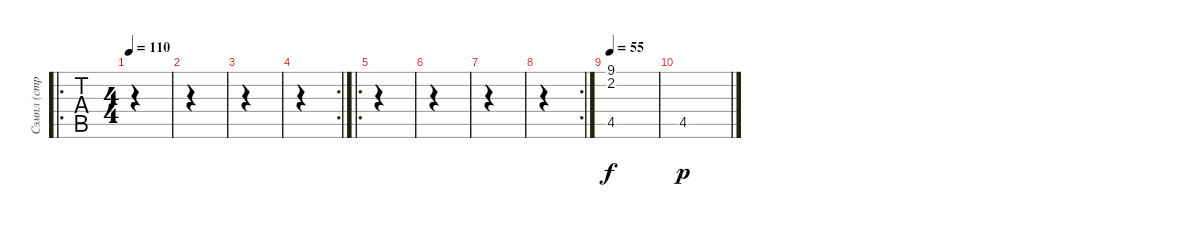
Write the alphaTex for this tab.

\track ("Сэмпл (стрельба)" "Сэмпл (стр") {instrument gunshot bank 1}
\staff {tabs}
\tuning (E4 B3 G3 D3 A2 E2) {hide}
\ro
\ts (4 4)
\tempo 110
\clef g2
\ks c
|
|
|
\rc 2
|
\ro
|
|
|
\rc 2
|
\tempo 55
(9.1 2.2 4.5).1 |
4.5.1{dy p}
